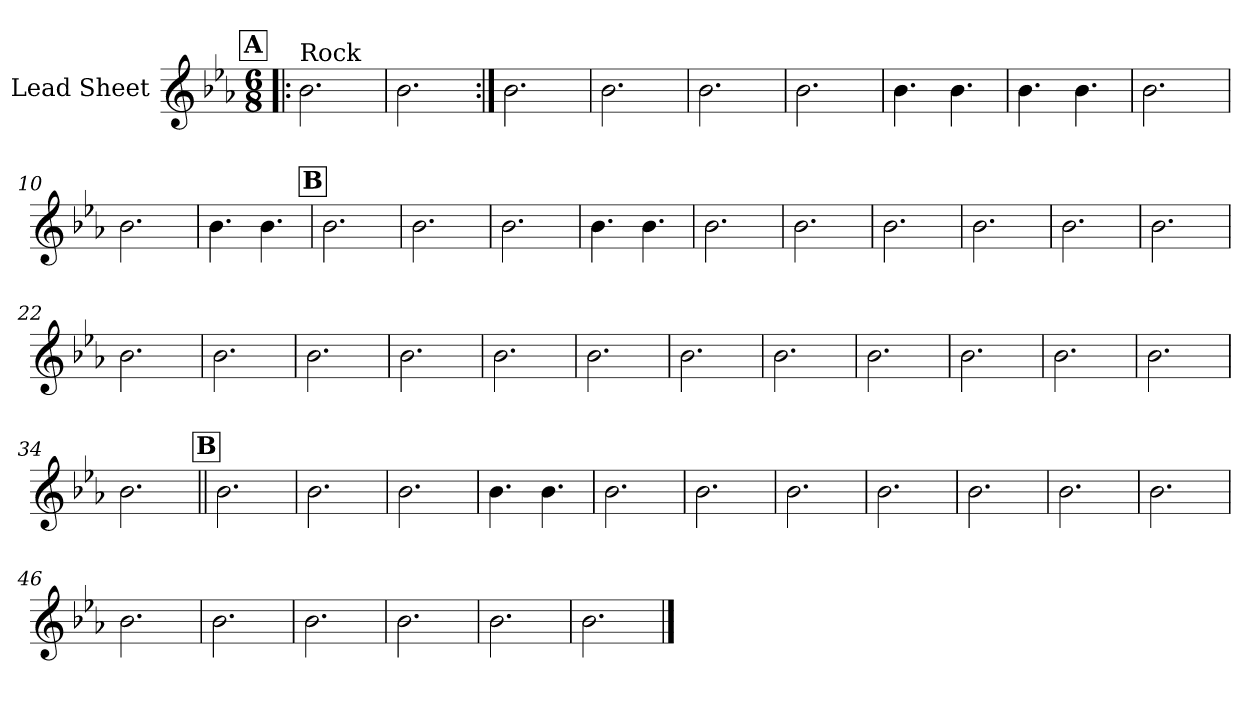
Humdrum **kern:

**kern
*part1
*staff1
*I"Lead Sheet
*clefG2
*k[b-e-a-]
*c:
*M6/8
*MM66
!!LO:REH:place=s1:a:fs=14:t=A
=1!|:
!LO:TX:a:t=Rock
2.b-\
=2
2.b-\
=3:|!
2.b-\
=4
2.b-\
!!LO:LB:g=z
=5
2.b-\
=6
2.b-\
=7
4.b-\
4.b-\
=8
4.b-\
4.b-\
!!LO:LB:g=z
=9
2.b-\
=10
2.b-\
=11
4.b-\
4.b-\
!!LO:REH:place=s1:a:fs=14:t=B
=12
2.b-\
=13
2.b-\
!!LO:LB:g=z
=14
2.b-\
=15
4.b-\
4.b-\
=16
2.b-\
=17
2.b-\
!!LO:LB:g=z
=18
2.b-\
=19
2.b-\
=20
2.b-\
=21
2.b-\
!!LO:LB:g=z
=22
2.b-\
=23
2.b-\
=24
2.b-\
=25
2.b-\
!!LO:LB:g=z
=26
2.b-\
=27
2.b-\
=28
2.b-\
=29
2.b-\
!!LO:LB:g=z
=30
2.b-\
=31
2.b-\
=32
2.b-\
=33
2.b-\
=34
2.b-\
!!LO:LB:g=z
!!LO:REH:place=s1:a:fs=14:t=B
=35||
2.b-\
=36
2.b-\
=37
2.b-\
=38
4.b-\
4.b-\
!!LO:LB:g=z
=39
2.b-\
=40
2.b-\
=41
2.b-\
=42
2.b-\
!!LO:PB:g=z
=43
2.b-\
=44
2.b-\
=45
2.b-\
=46
2.b-\
!!LO:LB:g=z
=47
2.b-\
=48
2.b-\
=49
2.b-\
=50
2.b-\
=51
2.b-\
==
*-
